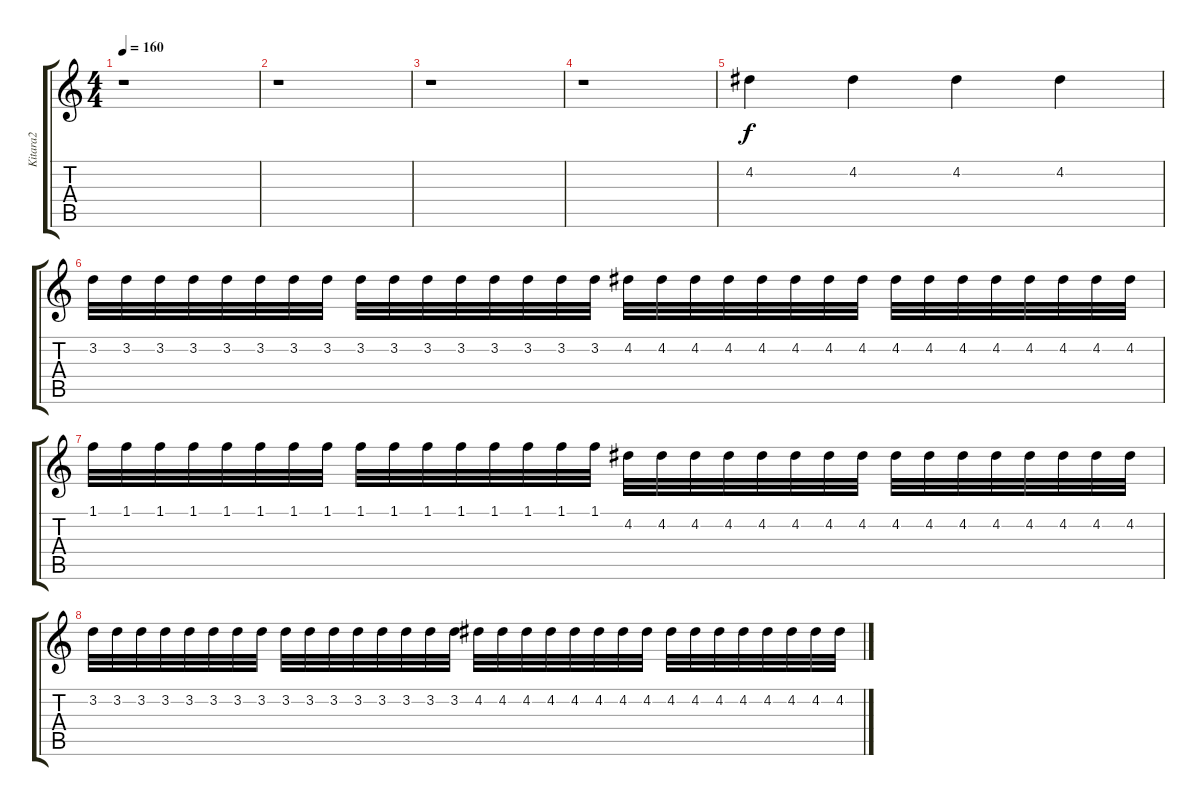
\track ("Kitara2" "Kitara2") {instrument overdrivenguitar}
\staff {score tabs}
\tuning (E4 B3 G3 D3 A2 E2) {hide}
\ts (4 4)
\tempo 160
\clef g2
\ks c
r.1{dy f} |
r.1 |
r.1 |
r.1 |
4.2.4 4.2.4 4.2.4 4.2.4 |
3.2.32 3.2.32 3.2.32 3.2.32 3.2.32 3.2.32 3.2.32 3.2.32 3.2.32 3.2.32 3.2.32 3.2.32 3.2.32 3.2.32 3.2.32 3.2.32 4.2.32 4.2.32 4.2.32 4.2.32 4.2.32 4.2.32 4.2.32 4.2.32 4.2.32 4.2.32 4.2.32 4.2.32 4.2.32 4.2.32 4.2.32 4.2.32 |
1.1.32 1.1.32 1.1.32 1.1.32 1.1.32 1.1.32 1.1.32 1.1.32 1.1.32 1.1.32 1.1.32 1.1.32 1.1.32 1.1.32 1.1.32 1.1.32 4.2.32 4.2.32 4.2.32 4.2.32 4.2.32 4.2.32 4.2.32 4.2.32 4.2.32 4.2.32 4.2.32 4.2.32 4.2.32 4.2.32 4.2.32 4.2.32 |
3.2.32 3.2.32 3.2.32 3.2.32 3.2.32 3.2.32 3.2.32 3.2.32 3.2.32 3.2.32 3.2.32 3.2.32 3.2.32 3.2.32 3.2.32 3.2.32 4.2.32 4.2.32 4.2.32 4.2.32 4.2.32 4.2.32 4.2.32 4.2.32 4.2.32 4.2.32 4.2.32 4.2.32 4.2.32 4.2.32 4.2.32 4.2.32
